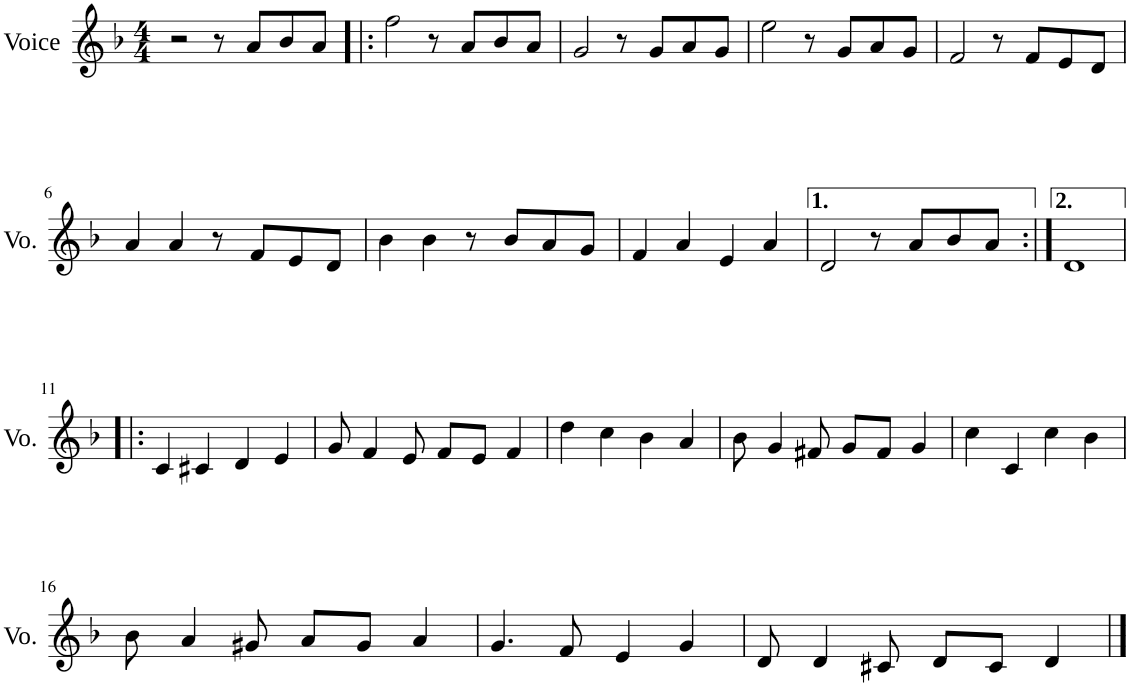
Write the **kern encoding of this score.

**kern
*part1
*staff1
*I"Voice
*I'Vo.
*clefG2
*k[b-]
*M4/4
=1
2r
8r
8a/L
8b-/
8a/J
=2!|:
2ff\
8r
8a/L
8b-/
8a/J
=3
2g/
8r
8g/L
8a/
8g/J
=4
2ee\
8r
8g/L
8a/
8g/J
=5
2f/
8r
8f/L
8e/
8d/J
!!LO:LB:g=z
=6
4a/
4a/
8r
8f/L
8e/
8d/J
=7
4b-\
4b-\
8r
8b-/L
8a/
8g/J
=8
4f/
4a/
4e/
4a/
=9
2d/
8r
8a/L
8b-/
8a/J
=10:|!
1d
!!LO:LB:g=z
=11!|:
4c/
4c#X/
4d/
4e/
=12
8g/
4f/
8e/
8f/L
8e/J
4f/
=13
4dd\
4cc\
4b-\
4a/
=14
8b-\
4g/
8f#X/
8g/L
8f#/J
4g/
=15
4cc\
4c/
4cc\
4b-\
!!LO:LB:g=z
=16
8b-\
4a/
8g#X/
8a/L
8g#/J
4a/
=17
4.g/
8f/
4e/
4g/
=18
8d/
4d/
8c#X/
8d/L
8c#/J
4d/
==
*-
